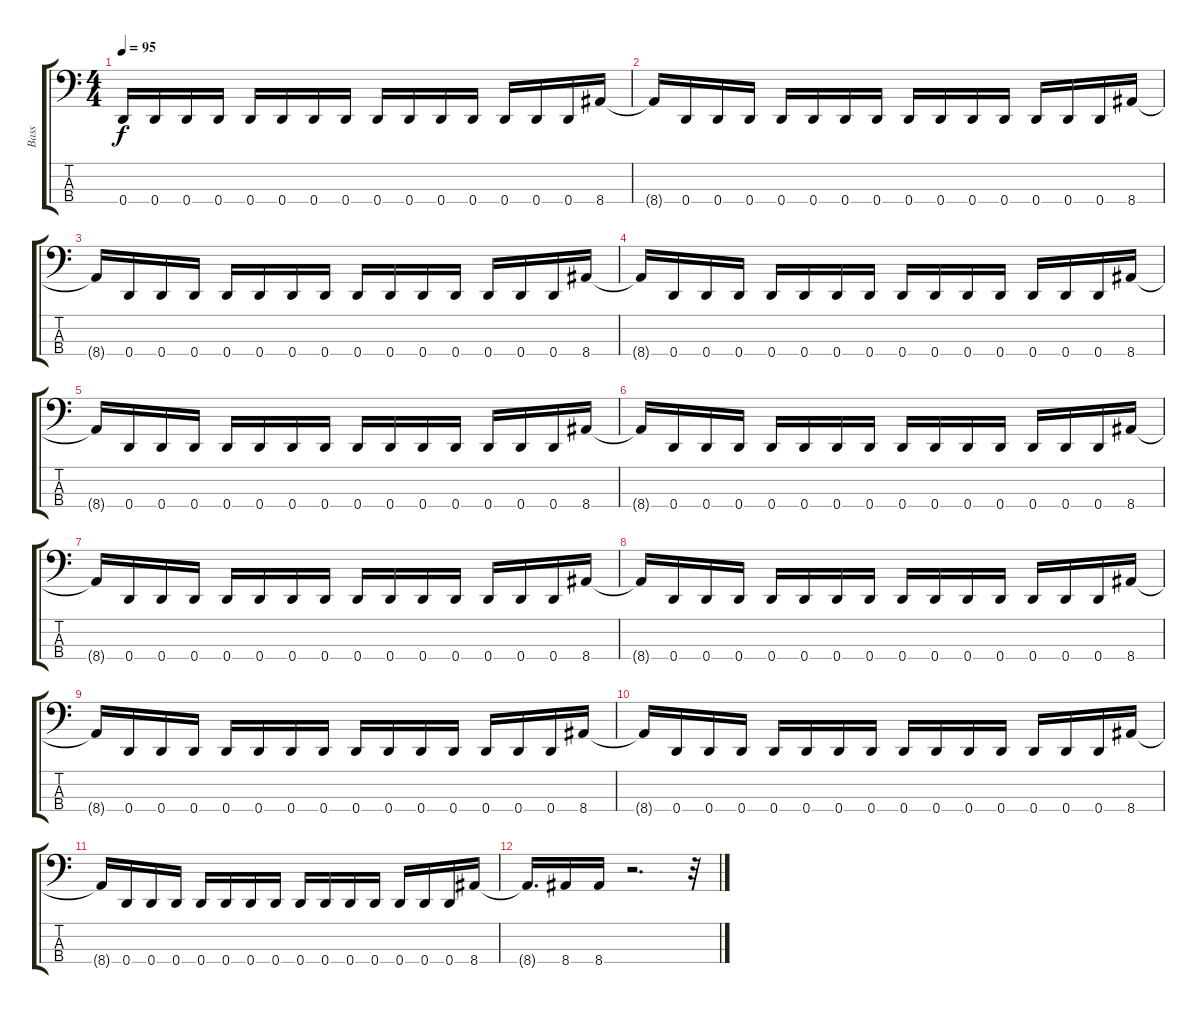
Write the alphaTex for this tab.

\track ("Bass" "Bass") {instrument fretlessbass}
\staff {score tabs}
\tuning (G2 D2 A1 D1) {hide}
\ts (4 4)
\tempo 95
\clef f4
\ks c
0.4.16{dy f} 0.4.16 0.4.16 0.4.16 0.4.16 0.4.16 0.4.16 0.4.16 0.4.16 0.4.16 0.4.16 0.4.16 0.4.16 0.4.16 0.4.16 8.4.16 |
8.4{t}.16 0.4.16 0.4.16 0.4.16 0.4.16 0.4.16 0.4.16 0.4.16 0.4.16 0.4.16 0.4.16 0.4.16 0.4.16 0.4.16 0.4.16 8.4.16 |
8.4{t}.16 0.4.16 0.4.16 0.4.16 0.4.16 0.4.16 0.4.16 0.4.16 0.4.16 0.4.16 0.4.16 0.4.16 0.4.16 0.4.16 0.4.16 8.4.16 |
8.4{t}.16 0.4.16 0.4.16 0.4.16 0.4.16 0.4.16 0.4.16 0.4.16 0.4.16 0.4.16 0.4.16 0.4.16 0.4.16 0.4.16 0.4.16 8.4.16 |
8.4{t}.16 0.4.16 0.4.16 0.4.16 0.4.16 0.4.16 0.4.16 0.4.16 0.4.16 0.4.16 0.4.16 0.4.16 0.4.16 0.4.16 0.4.16 8.4.16 |
8.4{t}.16 0.4.16 0.4.16 0.4.16 0.4.16 0.4.16 0.4.16 0.4.16 0.4.16 0.4.16 0.4.16 0.4.16 0.4.16 0.4.16 0.4.16 8.4.16 |
8.4{t}.16 0.4.16 0.4.16 0.4.16 0.4.16 0.4.16 0.4.16 0.4.16 0.4.16 0.4.16 0.4.16 0.4.16 0.4.16 0.4.16 0.4.16 8.4.16 |
8.4{t}.16 0.4.16 0.4.16 0.4.16 0.4.16 0.4.16 0.4.16 0.4.16 0.4.16 0.4.16 0.4.16 0.4.16 0.4.16 0.4.16 0.4.16 8.4.16 |
8.4{t}.16 0.4.16 0.4.16 0.4.16 0.4.16 0.4.16 0.4.16 0.4.16 0.4.16 0.4.16 0.4.16 0.4.16 0.4.16 0.4.16 0.4.16 8.4.16 |
8.4{t}.16 0.4.16 0.4.16 0.4.16 0.4.16 0.4.16 0.4.16 0.4.16 0.4.16 0.4.16 0.4.16 0.4.16 0.4.16 0.4.16 0.4.16 8.4.16 |
8.4{t}.16 0.4.16 0.4.16 0.4.16 0.4.16 0.4.16 0.4.16 0.4.16 0.4.16 0.4.16 0.4.16 0.4.16 0.4.16 0.4.16 0.4.16 8.4.16 |
8.4{t}.16{d} 8.4.16 8.4.16 r.2{d} r.32
